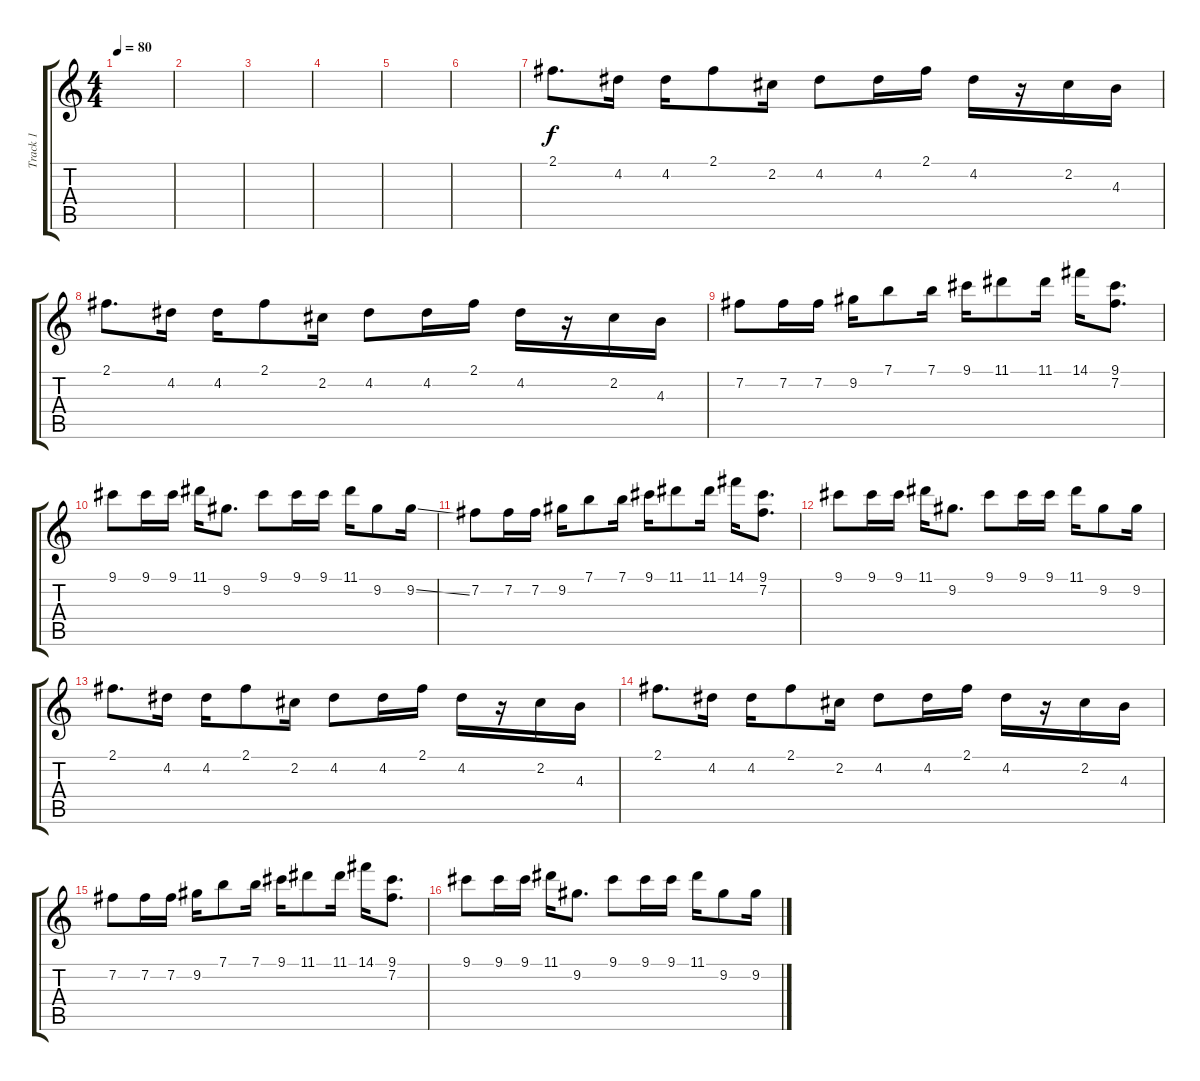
\track ("Track 1" "Track 1") {instrument overdrivenguitar}
\staff {score tabs}
\tuning (E4 B3 G3 D3 A2 E2) {hide}
\ts (4 4)
\tempo 80
\clef g2
\ks c
|
|
|
|
|
|
2.1.8{d} 4.2.16 4.2.16 2.1.8 2.2.16 4.2.8 4.2.16 2.1.16 4.2.16 r.16 2.2.16 4.3.16 |
2.1.8{d} 4.2.16 4.2.16 2.1.8 2.2.16 4.2.8 4.2.16 2.1.16 4.2.16 r.16 2.2.16 4.3.16 |
7.2.8 7.2.16 7.2.16 9.2.16 7.1.8 7.1.16 9.1.16 11.1.8 11.1.16 14.1.16 (9.1 7.2).8{d} |
9.1.8 9.1.16 9.1.16 11.1.16 9.2.8{d} 9.1.8 9.1.16 9.1.16 11.1.16 9.2.8 9.2{ss}.16 |
7.2.8 7.2.16 7.2.16 9.2.16 7.1.8 7.1.16 9.1.16 11.1.8 11.1.16 14.1.16 (9.1 7.2).8{d} |
9.1.8 9.1.16 9.1.16 11.1.16 9.2.8{d} 9.1.8 9.1.16 9.1.16 11.1.16 9.2.8 9.2.16 |
2.1.8{d} 4.2.16 4.2.16 2.1.8 2.2.16 4.2.8 4.2.16 2.1.16 4.2.16 r.16 2.2.16 4.3.16 |
2.1.8{d} 4.2.16 4.2.16 2.1.8 2.2.16 4.2.8 4.2.16 2.1.16 4.2.16 r.16 2.2.16 4.3.16 |
7.2.8 7.2.16 7.2.16 9.2.16 7.1.8 7.1.16 9.1.16 11.1.8 11.1.16 14.1.16 (9.1 7.2).8{d} |
9.1.8 9.1.16 9.1.16 11.1.16 9.2.8{d} 9.1.8 9.1.16 9.1.16 11.1.16 9.2.8 9.2{ss}.16
